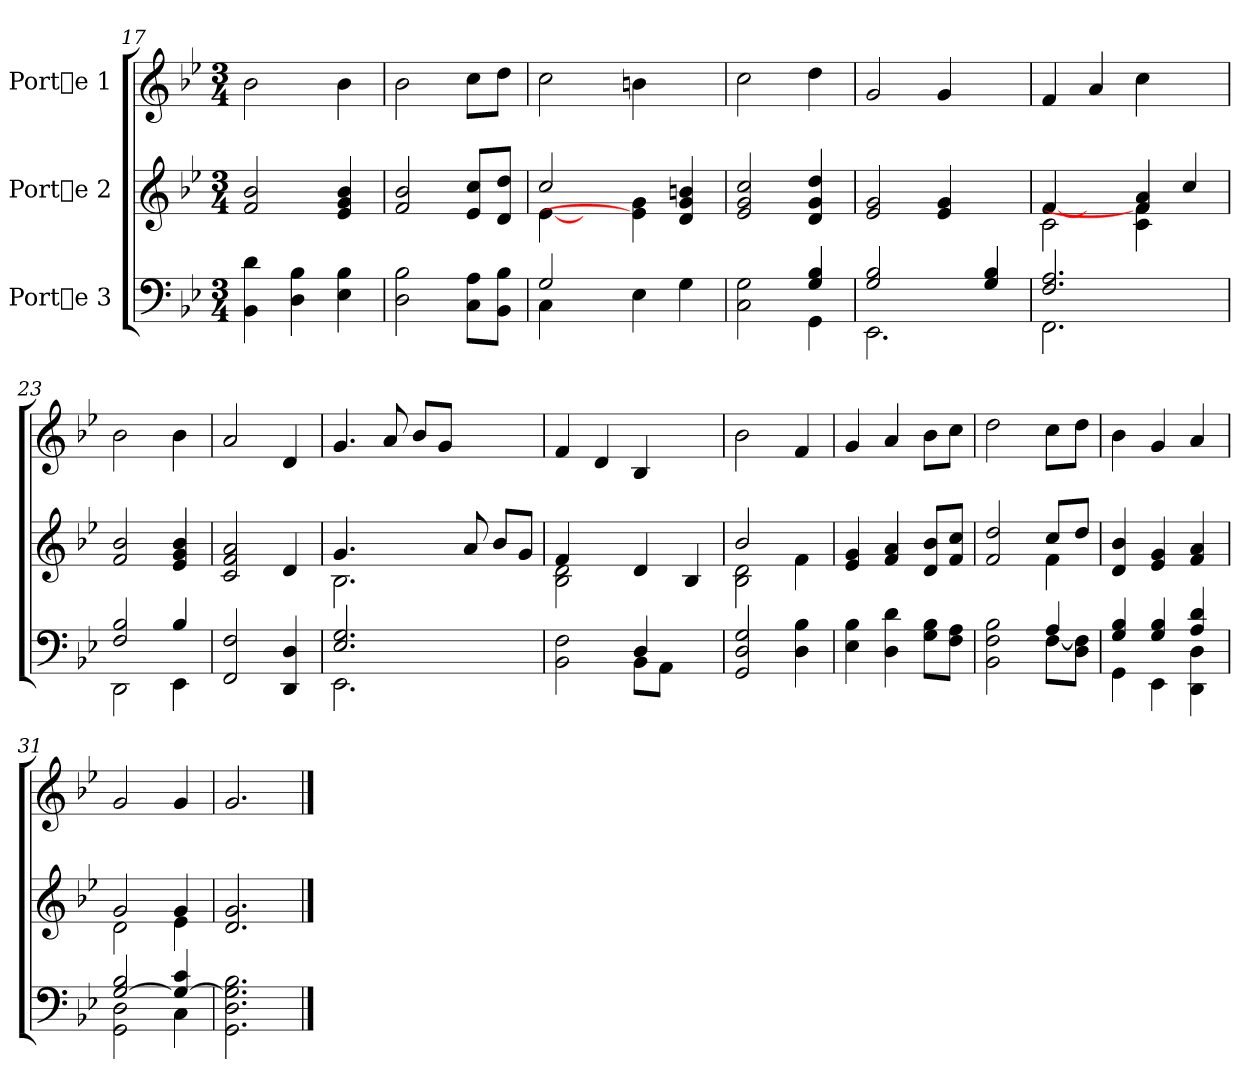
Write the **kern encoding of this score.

**kern	**kern	**kern
*part3	*part2	*part1
*staff3	*staff2	*staff1
*I"Porte 3	*I"Porte 2	*I"Porte 1
*clefF4	*clefG2	*clefG2
*k[b-e-]	*k[b-e-]	*k[b-e-]
*B-:	*B-:	*B-:
*M3/4	*M3/4	*M3/4
=17	=17	=17
4d\ 4BB-\	2b-/ 2f/	2b-\
4B-\ 4D\	.	.
4B-\ 4E-\	4b-/ 4g/ 4e-/	4b-\
=18	=18	=18
2B-\ 2D\	2b-/ 2f/	2b-\
8A\ 8C\L	8cc/ 8e-/L	8cc\L
8B-\ 8BB-\J	8dd/ 8d/J	8dd\J
=19	=19	=19
*^	*^	*
2G/	4C\	2cc/	[>4e-\	2cc\
.	2.ryy	.	2.ryy	.
4E-\	.	4g\ 4e-\]	.	4bn\
4G\	.	4bn/ 4g/ 4d/	.	4ryy
*	*	*v	*v	*
!!LO:LB:g=z
=20	=20	=20	=20
2G\ 2C\	2ryy	2cc/ 2g/ 2e-/	2cc\
4B-/ 4G/	4GG\	4dd/ 4g/ 4d/	4dd\
=21	=21	=21	=21
2.EE-\	2B-/ 2G/	2g/ 2e-/	2g/
.	2ryy	4g/ 4e-/	4g/
4B-/ 4G/	.	4ryy	4ryy
=22	=22	=22	=22
*	*	*^	*
2.A/ 2.F/	2.FF\	2c\	[<4f/	4f/
.	.	.	4ryy	4a/
.	.	4a/ 4f/]	4f\ 4c\	4cc\
4ryy	4ryy	4cc/	4ryy	4ryy
*	*	*v	*v	*
=23	=23	=23	=23
2B-/ 2F/	2DD\	2b-/ 2f/	2b-\
4B-/	4EE-\	4b-/ 4g/ 4e-/	4b-\
*v	*v	*	*
=24	=24	=24
2F/ 2FF/	2a/ 2f/ 2c/	2a/
4D/ 4DD/	4d/	4d/
=25	=25	=25
*^	*^	*
2.G/ 2.E-/	2.EE-\	2.B-\	4.g/	4.g/
.	.	.	2.ryy	8a/
.	.	.	.	8b-/L
.	.	.	.	8g/J
4.ryy	4.ryy	8a/	.	4.ryy
.	.	8b-/L	.	.
.	.	8g/J	.	.
=26	=26	=26	=26	=26
2F\ 2BB-\	2ryy	2d\ 2B-\	4f/	4f/
.	.	.	2.ryy	4d/
4D/	8BB-\L	4d/	.	4B-/
.	8AA\J	.	.	.
4ryy	4ryy	4B-/	.	4ryy
*v	*v	*	*	*
!!LO:PB:g=z
=27	=27	=27	=27
2G/ 2D/ 2GG/	2b-/	2d\ 2B-\	2b-\
4B-\ 4D\	4f\	4ryy	4f/
*	*v	*v	*
=28	=28	=28
4B-\ 4E-\	4g/ 4e-/	4g/
4d\ 4D\	4a/ 4f/	4a/
8B-\ 8G\L	8b-/ 8d/L	8b-\L
8A\ 8F\J	8cc/ 8f/J	8cc\J
=29	=29	=29
*^	*^	*
2B-\ 2F\ 2BB-\	2ryy	2dd/ 2f/	2ryy	2dd\
4A/	[>8F\L	4f\	8cc/L	8cc\L
.	8F\] 8D\J	.	8dd/J	8dd\J
*	*	*v	*v	*
=30	=30	=30	=30
4B-/ 4G/	4GG\	4b-/ 4d/	4b-\
4B-/ 4G/	4EE-\	4g/ 4e-/	4g/
4d/ 4A/	4D\ 4DD\	4a/ 4f/	4a/
=31	=31	=31	=31
*	*	*^	*
2B-/ [<2G/	2D\ 2GG\	2g/	2d\	2g/
4c/ 4G/_<	4C\	4g/	4e-\	4g/
*v	*v	*	*	*
*	*v	*v	*
=32	=32	=32
2.B-\ 2.G\] 2.D\ 2.GG\	2.g/ 2.d/	2.g/
==	==	==
*-	*-	*-
